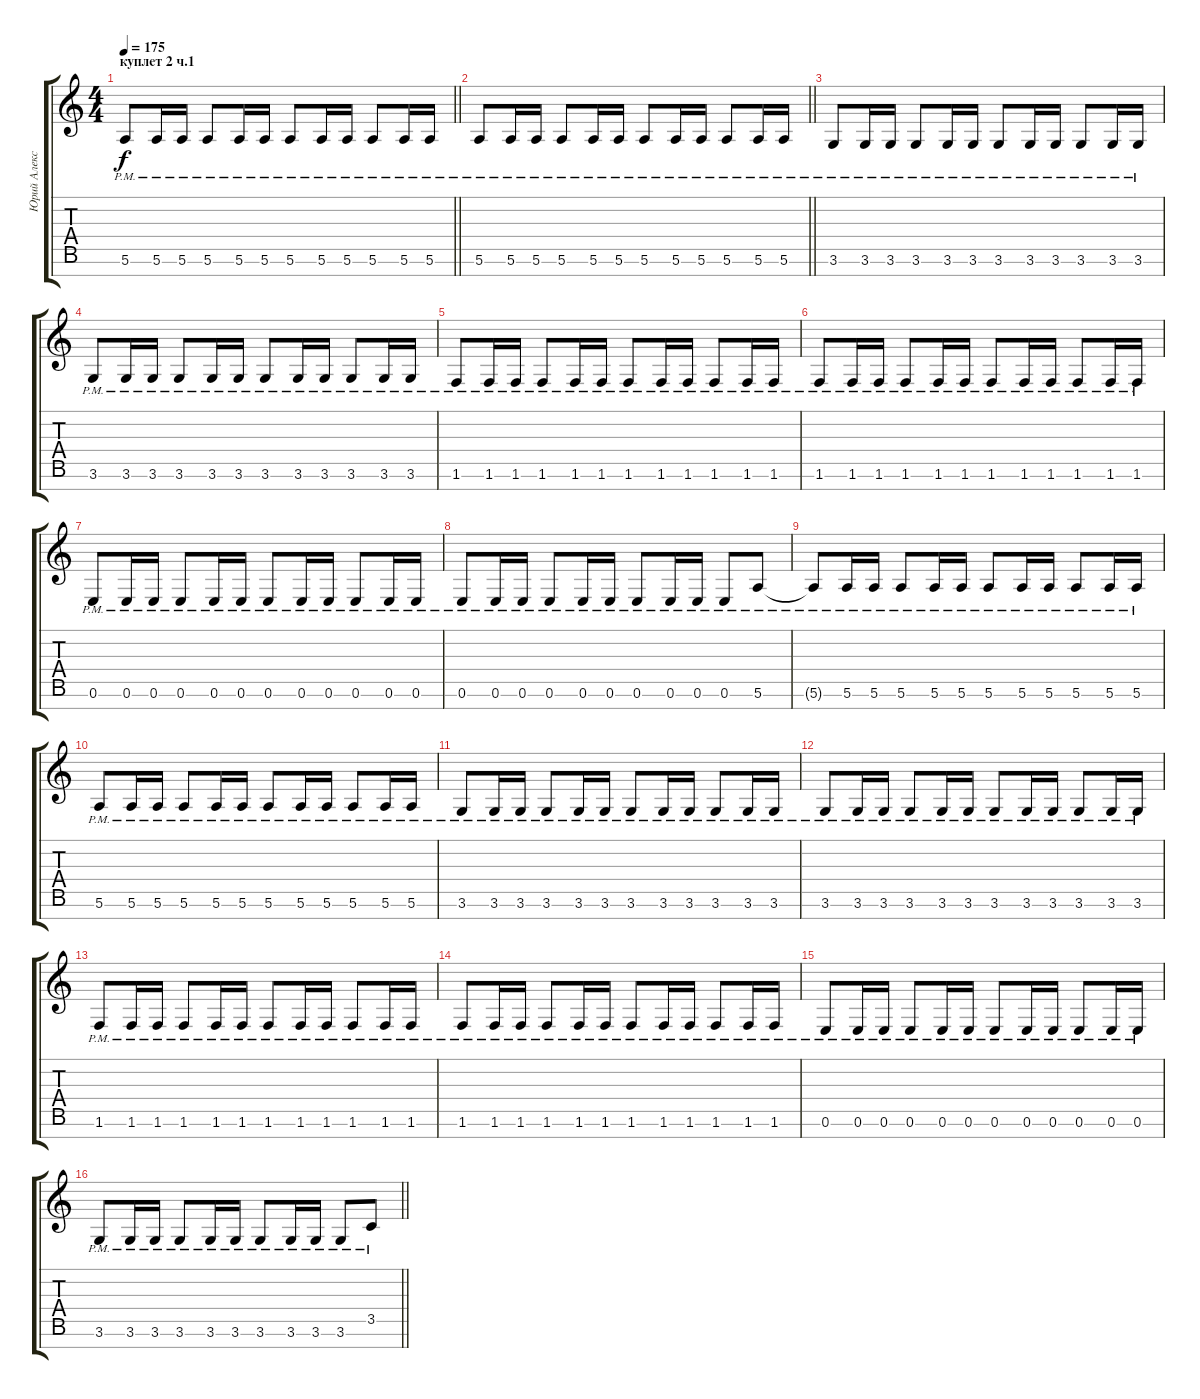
\track ("Юрий Алексеев" "Юрий Алекс") {instrument distortionguitar}
\staff {score tabs}
\tuning (E4 B3 G3 D3 A2 E2 B1) {hide}
\ts (4 4)
\section ("" "куплет 2 ч.1")
\tempo 175
\clef g2
\barLineRight lightlight
\ks c
5.6{pm t}.8{dy f} 5.6{pm}.16 5.6{pm}.16 5.6{pm}.8 5.6{pm}.16 5.6{pm}.16 5.6{pm}.8 5.6{pm}.16 5.6{pm}.16 5.6{pm}.8 5.6{pm}.16 5.6{pm}.16 |
\barLineRight lightlight
5.6{pm}.8 5.6{pm}.16 5.6{pm}.16 5.6{pm}.8 5.6{pm}.16 5.6{pm}.16 5.6{pm}.8 5.6{pm}.16 5.6{pm}.16 5.6{pm}.8 5.6{pm}.16 5.6{pm}.16 |
3.6{pm}.8 3.6{pm}.16 3.6{pm}.16 3.6{pm}.8 3.6{pm}.16 3.6{pm}.16 3.6{pm}.8 3.6{pm}.16 3.6{pm}.16 3.6{pm}.8 3.6{pm}.16 3.6{pm}.16 |
3.6{pm}.8 3.6{pm}.16 3.6{pm}.16 3.6{pm}.8 3.6{pm}.16 3.6{pm}.16 3.6{pm}.8 3.6{pm}.16 3.6{pm}.16 3.6{pm}.8 3.6{pm}.16 3.6{pm}.16 |
1.6{pm}.8 1.6{pm}.16 1.6{pm}.16 1.6{pm}.8 1.6{pm}.16 1.6{pm}.16 1.6{pm}.8 1.6{pm}.16 1.6{pm}.16 1.6{pm}.8 1.6{pm}.16 1.6{pm}.16 |
1.6{pm}.8 1.6{pm}.16 1.6{pm}.16 1.6{pm}.8 1.6{pm}.16 1.6{pm}.16 1.6{pm}.8 1.6{pm}.16 1.6{pm}.16 1.6{pm}.8 1.6{pm}.16 1.6{pm}.16 |
0.6{pm}.8 0.6{pm}.16 0.6{pm}.16 0.6{pm}.8 0.6{pm}.16 0.6{pm}.16 0.6{pm}.8 0.6{pm}.16 0.6{pm}.16 0.6{pm}.8 0.6{pm}.16 0.6{pm}.16 |
0.6{pm}.8 0.6{pm}.16 0.6{pm}.16 0.6{pm}.8 0.6{pm}.16 0.6{pm}.16 0.6{pm}.8 0.6{pm}.16 0.6{pm}.16 0.6{pm}.8 5.6{pm}.8 |
5.6{pm t}.8 5.6{pm}.16 5.6{pm}.16 5.6{pm}.8 5.6{pm}.16 5.6{pm}.16 5.6{pm}.8 5.6{pm}.16 5.6{pm}.16 5.6{pm}.8 5.6{pm}.16 5.6{pm}.16 |
5.6{pm}.8 5.6{pm}.16 5.6{pm}.16 5.6{pm}.8 5.6{pm}.16 5.6{pm}.16 5.6{pm}.8 5.6{pm}.16 5.6{pm}.16 5.6{pm}.8 5.6{pm}.16 5.6{pm}.16 |
3.6{pm}.8 3.6{pm}.16 3.6{pm}.16 3.6{pm}.8 3.6{pm}.16 3.6{pm}.16 3.6{pm}.8 3.6{pm}.16 3.6{pm}.16 3.6{pm}.8 3.6{pm}.16 3.6{pm}.16 |
3.6{pm}.8 3.6{pm}.16 3.6{pm}.16 3.6{pm}.8 3.6{pm}.16 3.6{pm}.16 3.6{pm}.8 3.6{pm}.16 3.6{pm}.16 3.6{pm}.8 3.6{pm}.16 3.6{pm}.16 |
1.6{pm}.8 1.6{pm}.16 1.6{pm}.16 1.6{pm}.8 1.6{pm}.16 1.6{pm}.16 1.6{pm}.8 1.6{pm}.16 1.6{pm}.16 1.6{pm}.8 1.6{pm}.16 1.6{pm}.16 |
1.6{pm}.8 1.6{pm}.16 1.6{pm}.16 1.6{pm}.8 1.6{pm}.16 1.6{pm}.16 1.6{pm}.8 1.6{pm}.16 1.6{pm}.16 1.6{pm}.8 1.6{pm}.16 1.6{pm}.16 |
0.6{pm}.8 0.6{pm}.16 0.6{pm}.16 0.6{pm}.8 0.6{pm}.16 0.6{pm}.16 0.6{pm}.8 0.6{pm}.16 0.6{pm}.16 0.6{pm}.8 0.6{pm}.16 0.6{pm}.16 |
\barLineRight lightlight
3.6{pm}.8 3.6{pm}.16 3.6{pm}.16 3.6{pm}.8 3.6{pm}.16 3.6{pm}.16 3.6{pm}.8 3.6{pm}.16 3.6{pm}.16 3.6{pm}.8 3.5{pm}.8
